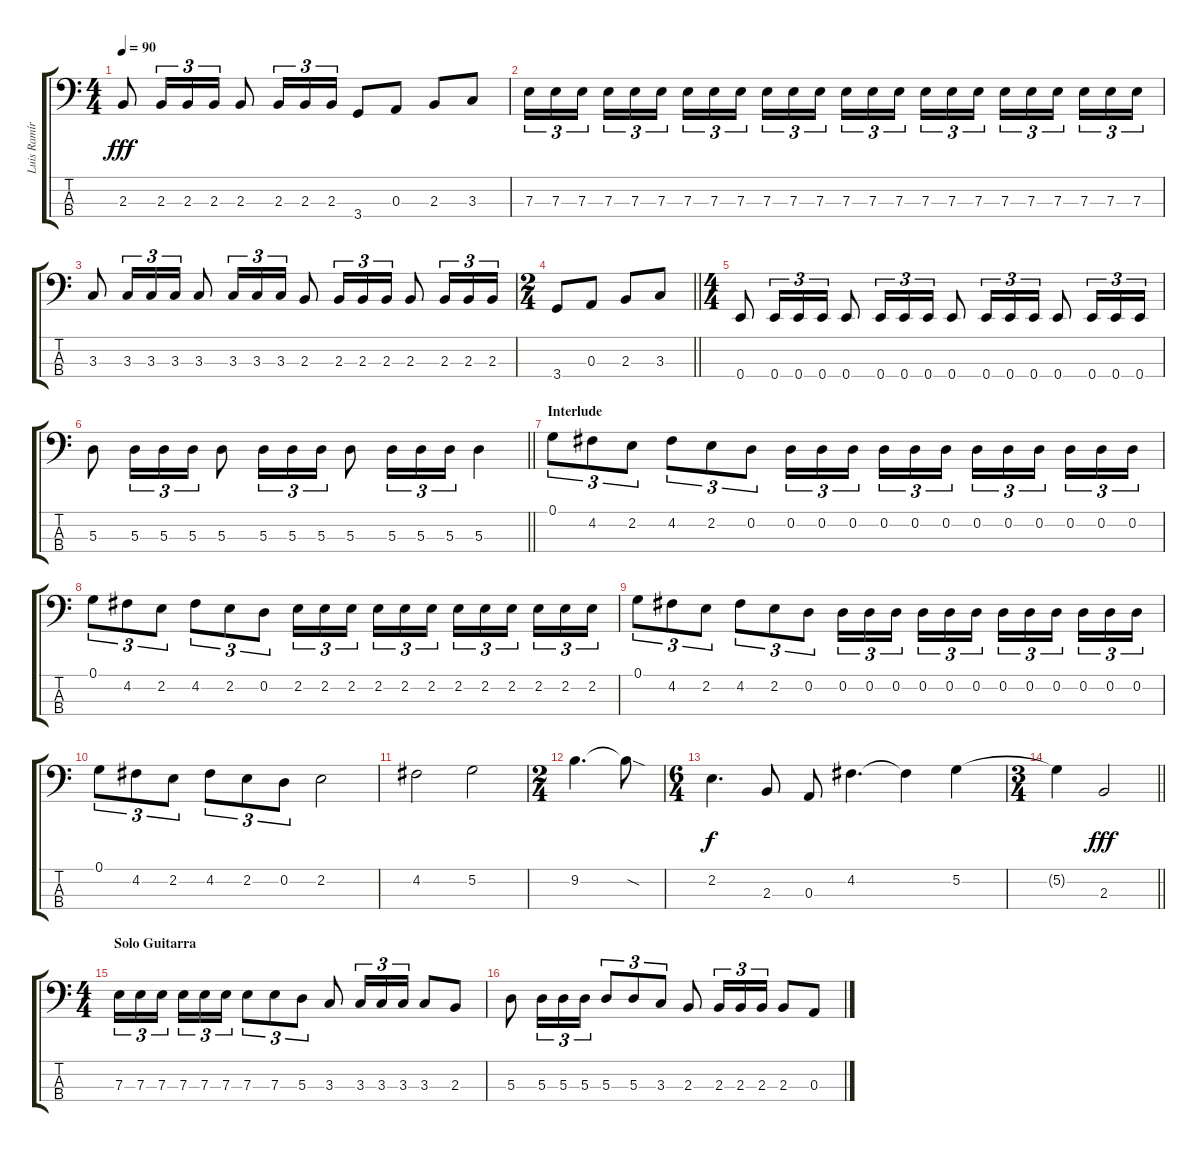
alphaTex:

\track ("Luis Ramírez" "Luis Ramír") {instrument electricbassfinger}
\staff {score tabs}
\tuning (G2 D2 A1 E1) {hide}
\ts (4 4)
\tempo 90
\clef f4
\ks c
2.3.8{dy fff} 2.3.16{tu (3 2)} 2.3.16{tu (3 2)} 2.3.16{tu (3 2)} 2.3.8 2.3.16{tu (3 2)} 2.3.16{tu (3 2)} 2.3.16{tu (3 2)} 3.4.8 0.3.8 2.3.8 3.3.8 |
7.3.16{tu (3 2)} 7.3.16{tu (3 2)} 7.3.16{tu (3 2) beam splitsecondary} 7.3.16{tu (3 2)} 7.3.16{tu (3 2)} 7.3.16{tu (3 2)} 7.3.16{tu (3 2)} 7.3.16{tu (3 2)} 7.3.16{tu (3 2) beam splitsecondary} 7.3.16{tu (3 2)} 7.3.16{tu (3 2)} 7.3.16{tu (3 2)} 7.3.16{tu (3 2)} 7.3.16{tu (3 2)} 7.3.16{tu (3 2) beam splitsecondary} 7.3.16{tu (3 2)} 7.3.16{tu (3 2)} 7.3.16{tu (3 2)} 7.3.16{tu (3 2)} 7.3.16{tu (3 2)} 7.3.16{tu (3 2) beam splitsecondary} 7.3.16{tu (3 2)} 7.3.16{tu (3 2)} 7.3.16{tu (3 2)} |
3.3.8 3.3.16{tu (3 2)} 3.3.16{tu (3 2)} 3.3.16{tu (3 2)} 3.3.8 3.3.16{tu (3 2)} 3.3.16{tu (3 2)} 3.3.16{tu (3 2)} 2.3.8 2.3.16{tu (3 2)} 2.3.16{tu (3 2)} 2.3.16{tu (3 2)} 2.3.8 2.3.16{tu (3 2)} 2.3.16{tu (3 2)} 2.3.16{tu (3 2)} |
\ts (2 4)
\barLineRight lightlight
3.4.8 0.3.8 2.3.8 3.3.8 |
\ts (4 4)
0.4.8 0.4.16{tu (3 2)} 0.4.16{tu (3 2)} 0.4.16{tu (3 2)} 0.4.8 0.4.16{tu (3 2)} 0.4.16{tu (3 2)} 0.4.16{tu (3 2)} 0.4.8 0.4.16{tu (3 2)} 0.4.16{tu (3 2)} 0.4.16{tu (3 2)} 0.4.8 0.4.16{tu (3 2)} 0.4.16{tu (3 2)} 0.4.16{tu (3 2)} |
\barLineRight lightlight
5.3.8 5.3.16{tu (3 2)} 5.3.16{tu (3 2)} 5.3.16{tu (3 2)} 5.3.8 5.3.16{tu (3 2)} 5.3.16{tu (3 2)} 5.3.16{tu (3 2)} 5.3.8 5.3.16{tu (3 2)} 5.3.16{tu (3 2)} 5.3.16{tu (3 2)} 5.3.4 |
\section ("" "Interlude")
0.1.8{tu (3 2)} 4.2.8{tu (3 2)} 2.2.8{tu (3 2)} 4.2.8{tu (3 2)} 2.2.8{tu (3 2)} 0.2.8{tu (3 2)} 0.2.16{tu (3 2)} 0.2.16{tu (3 2)} 0.2.16{tu (3 2) beam splitsecondary} 0.2.16{tu (3 2)} 0.2.16{tu (3 2)} 0.2.16{tu (3 2)} 0.2.16{tu (3 2)} 0.2.16{tu (3 2)} 0.2.16{tu (3 2) beam splitsecondary} 0.2.16{tu (3 2)} 0.2.16{tu (3 2)} 0.2.16{tu (3 2)} |
0.1.8{tu (3 2)} 4.2.8{tu (3 2)} 2.2.8{tu (3 2)} 4.2.8{tu (3 2)} 2.2.8{tu (3 2)} 0.2.8{tu (3 2)} 2.2.16{tu (3 2)} 2.2.16{tu (3 2)} 2.2.16{tu (3 2) beam splitsecondary} 2.2.16{tu (3 2)} 2.2.16{tu (3 2)} 2.2.16{tu (3 2)} 2.2.16{tu (3 2)} 2.2.16{tu (3 2)} 2.2.16{tu (3 2) beam splitsecondary} 2.2.16{tu (3 2)} 2.2.16{tu (3 2)} 2.2.16{tu (3 2)} |
0.1.8{tu (3 2)} 4.2.8{tu (3 2)} 2.2.8{tu (3 2)} 4.2.8{tu (3 2)} 2.2.8{tu (3 2)} 0.2.8{tu (3 2)} 0.2.16{tu (3 2)} 0.2.16{tu (3 2)} 0.2.16{tu (3 2) beam splitsecondary} 0.2.16{tu (3 2)} 0.2.16{tu (3 2)} 0.2.16{tu (3 2)} 0.2.16{tu (3 2)} 0.2.16{tu (3 2)} 0.2.16{tu (3 2) beam splitsecondary} 0.2.16{tu (3 2)} 0.2.16{tu (3 2)} 0.2.16{tu (3 2)} |
0.1.8{tu (3 2)} 4.2.8{tu (3 2)} 2.2.8{tu (3 2)} 4.2.8{tu (3 2)} 2.2.8{tu (3 2)} 0.2.8{tu (3 2)} 2.2.2 |
4.2.2 5.2.2 |
\ts (2 4)
9.2.4{d} 9.2{sod t}.8 |
\ts (6 4)
2.2.4{d dy f} 2.3.8 0.3.8 4.2.4{d} 4.2{t}.4 5.2.4 |
\ts (3 4)
\barLineRight lightlight
5.2{t}.4 2.3.2{dy fff} |
\ts (4 4)
\section ("" "Solo Guitarra")
7.3.16{tu (3 2)} 7.3.16{tu (3 2)} 7.3.16{tu (3 2) beam splitsecondary} 7.3.16{tu (3 2)} 7.3.16{tu (3 2)} 7.3.16{tu (3 2)} 7.3.8{tu (3 2)} 7.3.8{tu (3 2)} 5.3.8{tu (3 2)} 3.3.8 3.3.16{tu (3 2)} 3.3.16{tu (3 2)} 3.3.16{tu (3 2)} 3.3.8 2.3.8 |
5.3.8 5.3.16{tu (3 2)} 5.3.16{tu (3 2)} 5.3.16{tu (3 2)} 5.3.8{tu (3 2)} 5.3.8{tu (3 2)} 3.3.8{tu (3 2)} 2.3.8 2.3.16{tu (3 2)} 2.3.16{tu (3 2)} 2.3.16{tu (3 2)} 2.3.8 0.3.8
